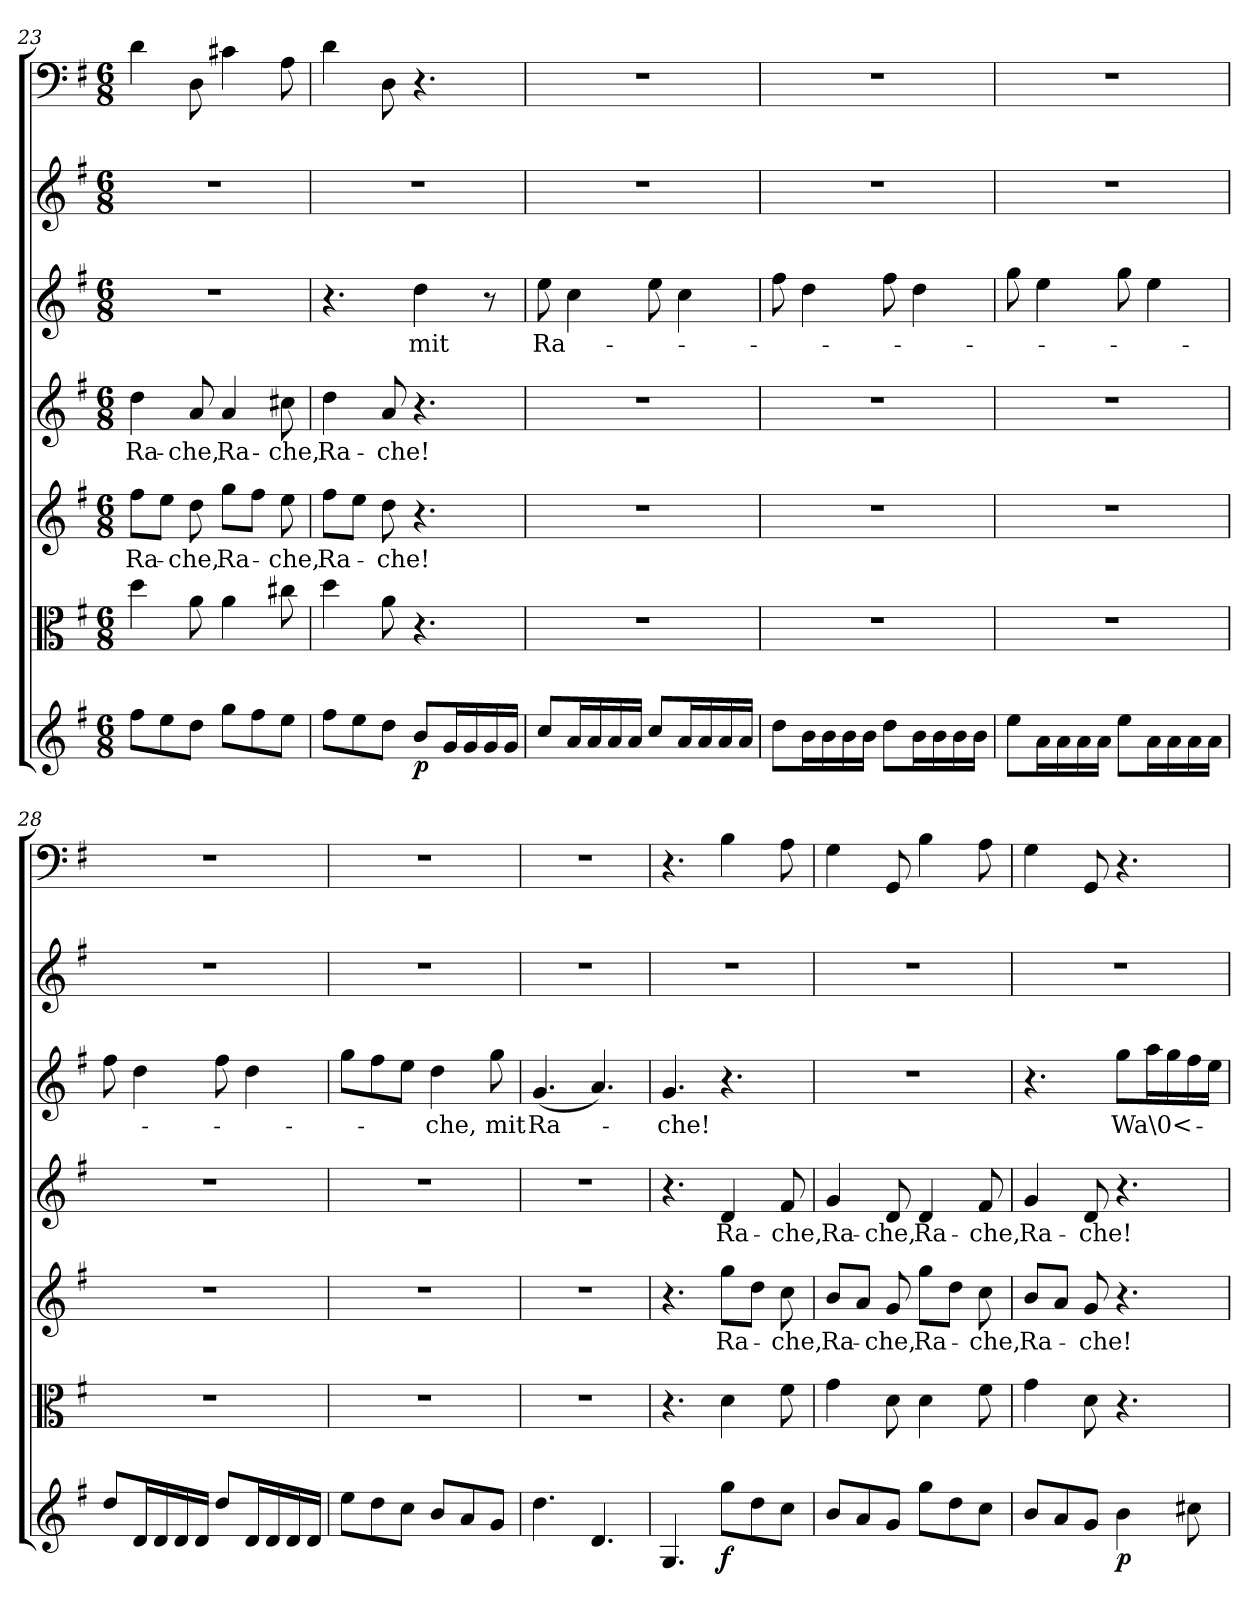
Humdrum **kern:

**kern	**dynam	**kern	**kern	**text	**kern	**text	**kern	**text	**kern	**kern
*part7	*part7	*part6	*part5	*part5	*part4	*part4	*part3	*part3	*part2	*part1
*staff7	*staff7	*staff6	*staff5	*staff5	*staff4	*staff4	*staff3	*staff3	*staff2	*staff1
*clefG2	*	*clefC3	*clefG2	*	*clefG2	*	*clefG2	*	*clefG2	*clefF4
*k[f#]	*	*k[f#]	*k[f#]	*	*k[f#]	*	*k[f#]	*	*k[f#]	*k[f#]
*G:	*	*G:	*G:	*	*G:	*	*G:	*	*G:	*G:
*M6/8	*	*M6/8	*M6/8	*	*M6/8	*	*M6/8	*	*M6/8	*M6/8
=23	=23	=23	=23	=23	=23	=23	=23	=23	=23	=23
8ff#\L	.	4dd\	8ff#\L	Ra-	4dd\	Ra-	2.r	.	2.r	4d\
8ee\	.	.	8ee\J	.	.	.	.	.	.	.
8dd\J	.	8a\	8dd\	-che,	8a/	-che,	.	.	.	8D\
8gg\L	.	4a\	8gg\L	Ra-	4a/	Ra-	.	.	.	4c#X\
8ff#\	.	.	8ff#\J	.	.	.	.	.	.	.
8ee\J	.	8cc#X\	8ee\	-che,	8cc#X\	-che,	.	.	.	8A\
=24	=24	=24	=24	=24	=24	=24	=24	=24	=24	=24
8ff#\L	.	4dd\	8ff#\L	Ra-	4dd\	Ra-	4.r	.	2.r	4d\
8ee\	.	.	8ee\J	.	.	.	.	.	.	.
8dd\J	.	8a\	8dd\	-che!	8a/	-che!	.	.	.	8D\
8b/L	p	4.r	4.r	.	4.r	.	4dd\	mit	.	4.r
16g/L	.	.	.	.	.	.	.	.	.	.
16g/	.	.	.	.	.	.	.	.	.	.
16g/	.	.	.	.	.	.	8r	.	.	.
16g/JJ	.	.	.	.	.	.	.	.	.	.
=25	=25	=25	=25	=25	=25	=25	=25	=25	=25	=25
8cc/L	.	2.r	2.r	.	2.r	.	8ee\	Ra-	2.r	2.r
16a/L	.	.	.	.	.	.	4cc\	.	.	.
16a/	.	.	.	.	.	.	.	.	.	.
16a/	.	.	.	.	.	.	.	.	.	.
16a/JJ	.	.	.	.	.	.	.	.	.	.
8cc/L	.	.	.	.	.	.	8ee\	.	.	.
16a/L	.	.	.	.	.	.	4cc\	.	.	.
16a/	.	.	.	.	.	.	.	.	.	.
16a/	.	.	.	.	.	.	.	.	.	.
16a/JJ	.	.	.	.	.	.	.	.	.	.
=26	=26	=26	=26	=26	=26	=26	=26	=26	=26	=26
8dd\L	.	2.r	2.r	.	2.r	.	8ff#\	.	2.r	2.r
16b\L	.	.	.	.	.	.	4dd\	.	.	.
16b\	.	.	.	.	.	.	.	.	.	.
16b\	.	.	.	.	.	.	.	.	.	.
16b\JJ	.	.	.	.	.	.	.	.	.	.
8dd\L	.	.	.	.	.	.	8ff#\	.	.	.
16b\L	.	.	.	.	.	.	4dd\	.	.	.
16b\	.	.	.	.	.	.	.	.	.	.
16b\	.	.	.	.	.	.	.	.	.	.
16b\JJ	.	.	.	.	.	.	.	.	.	.
=27	=27	=27	=27	=27	=27	=27	=27	=27	=27	=27
8ee\L	.	2.r	2.r	.	2.r	.	8gg\	.	2.r	2.r
16a\L	.	.	.	.	.	.	4ee\	.	.	.
16a\	.	.	.	.	.	.	.	.	.	.
16a\	.	.	.	.	.	.	.	.	.	.
16a\JJ	.	.	.	.	.	.	.	.	.	.
8ee\L	.	.	.	.	.	.	8gg\	.	.	.
16a\L	.	.	.	.	.	.	4ee\	.	.	.
16a\	.	.	.	.	.	.	.	.	.	.
16a\	.	.	.	.	.	.	.	.	.	.
16a\JJ	.	.	.	.	.	.	.	.	.	.
=28	=28	=28	=28	=28	=28	=28	=28	=28	=28	=28
8dd/L	.	2.r	2.r	.	2.r	.	8ff#\	.	2.r	2.r
16d/L	.	.	.	.	.	.	4dd\	.	.	.
16d/	.	.	.	.	.	.	.	.	.	.
16d/	.	.	.	.	.	.	.	.	.	.
16d/JJ	.	.	.	.	.	.	.	.	.	.
8dd/L	.	.	.	.	.	.	8ff#\	.	.	.
16d/L	.	.	.	.	.	.	4dd\	.	.	.
16d/	.	.	.	.	.	.	.	.	.	.
16d/	.	.	.	.	.	.	.	.	.	.
16d/JJ	.	.	.	.	.	.	.	.	.	.
=29	=29	=29	=29	=29	=29	=29	=29	=29	=29	=29
8ee\L	.	2.r	2.r	.	2.r	.	8gg\L	.	2.r	2.r
8dd\	.	.	.	.	.	.	8ff#\	.	.	.
8cc\J	.	.	.	.	.	.	8ee\J	.	.	.
8b/L	.	.	.	.	.	.	4dd\	-che,	.	.
8a/	.	.	.	.	.	.	.	.	.	.
8g/J	.	.	.	.	.	.	8gg\	mit	.	.
=30	=30	=30	=30	=30	=30	=30	=30	=30	=30	=30
4.dd\	.	2.r	2.r	.	2.r	.	(4.g/	Ra-	2.r	2.r
4.d/	.	.	.	.	.	.	4.a/)	.	.	.
=31	=31	=31	=31	=31	=31	=31	=31	=31	=31	=31
4.G/	.	4.r	4.r	.	4.r	.	4.g/	-che!	2.r	4.r
8gg\L	f	4d\	8gg\L	Ra-	4d/	Ra-	4.r	.	.	4B\
8dd\	.	.	8dd\J	.	.	.	.	.	.	.
8cc\J	.	8f#\	8cc\	-che,	8f#/	-che,	.	.	.	8A\
=32	=32	=32	=32	=32	=32	=32	=32	=32	=32	=32
8b/L	.	4g\	8b/L	Ra-	4g/	Ra-	2.r	.	2.r	4G\
8a/	.	.	8a/J	.	.	.	.	.	.	.
8g/J	.	8d\	8g/	-che,	8d/	-che,	.	.	.	8GG/
8gg\L	.	4d\	8gg\L	Ra-	4d/	Ra-	.	.	.	4B\
8dd\	.	.	8dd\J	.	.	.	.	.	.	.
8cc\J	.	8f#\	8cc\	-che,	8f#/	-che,	.	.	.	8A\
=33	=33	=33	=33	=33	=33	=33	=33	=33	=33	=33
8b/L	.	4g\	8b/L	Ra-	4g/	Ra-	4.r	.	2.r	4G\
8a/	.	.	8a/J	.	.	.	.	.	.	.
8g/J	.	8d\	8g/	-che!	8d/	-che!	.	.	.	8GG/
4b\	p	4.r	4.r	.	4.r	.	8gg\L	Wa\0<-	.	4.r
.	.	.	.	.	.	.	16aa\L	.	.	.
.	.	.	.	.	.	.	16gg\	.	.	.
8cc#X\	.	.	.	.	.	.	16ff#\	.	.	.
.	.	.	.	.	.	.	16ee\JJ	.	.	.
=	=	=	=	=	=	=	=	=	=	=
*-	*-	*-	*-	*-	*-	*-	*-	*-	*-	*-
